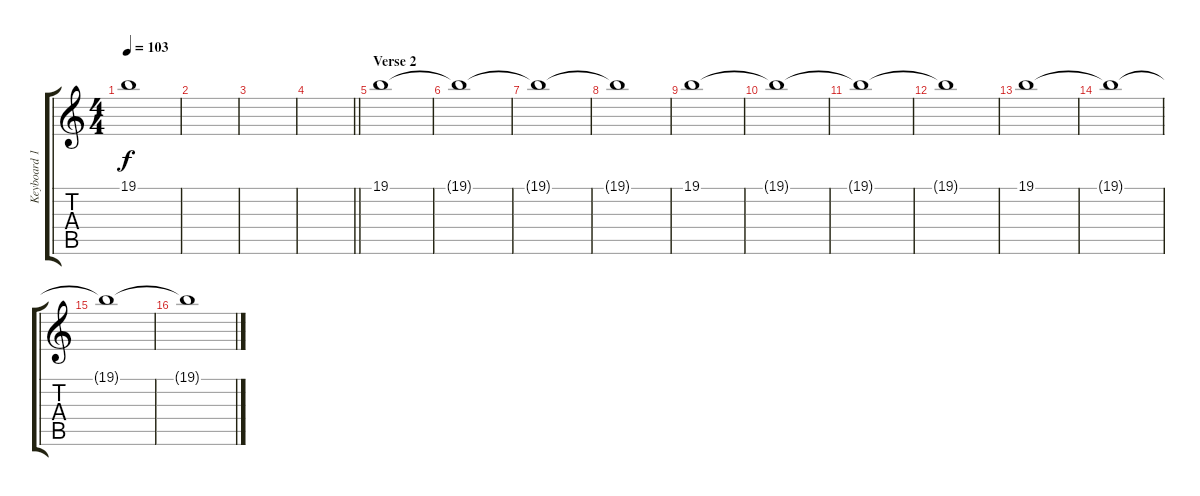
\track ("Keyboard 1" "Keyboard 1") {instrument xylophone}
\staff {score tabs}
\tuning (E4 B3 G3 D3 A2 E2) {hide}
\ts (4 4)
\tempo 103
\clef g2
\ks c
19.1.1{dy f} |
|
|
\barLineRight lightlight
|
\section ("" "Verse 2")
19.1.1 |
19.1{t}.1 |
19.1{t}.1 |
19.1{t}.1 |
19.1.1 |
19.1{t}.1 |
19.1{t}.1 |
19.1{t}.1 |
19.1.1 |
19.1{t}.1 |
19.1{t}.1 |
19.1{t}.1
